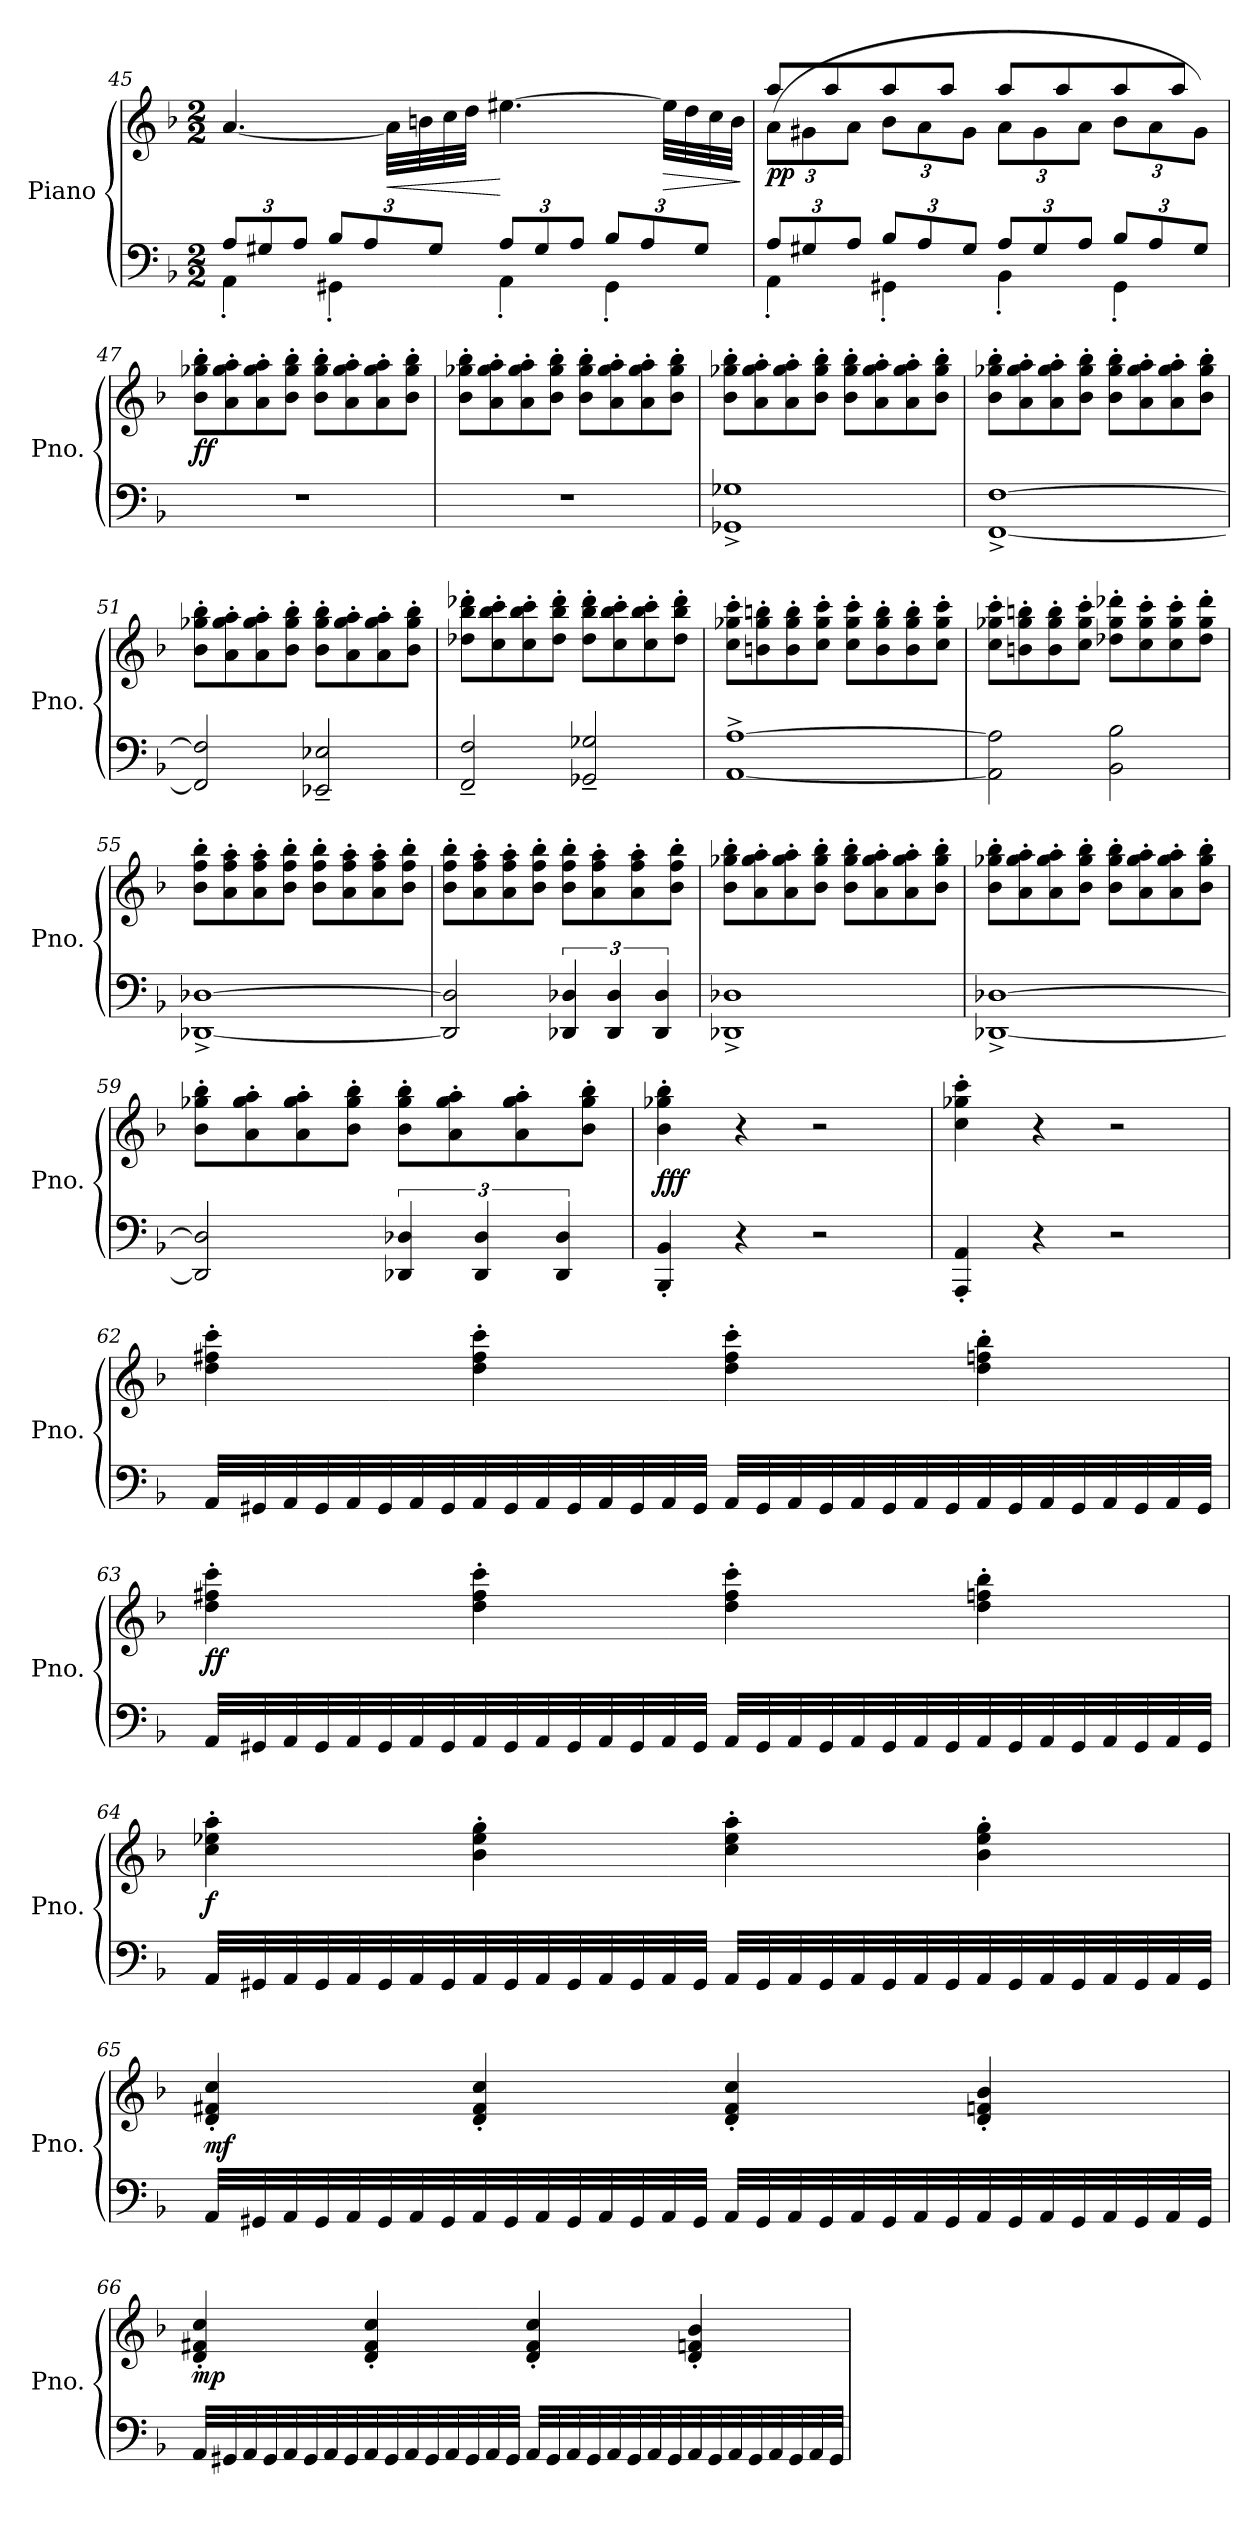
**kern	**kern	**dynam
*part1	*part1	*part1
*staff2	*staff1	*staff1/2
*I"Piano	*	*
*I'Pno.	*	*
*clefF4	*clefG2	*
*k[b-]	*k[b-]	*
*F:	*F:	*
*M2/2	*M2/2	*
*Xbrackettup	*	*
=45	=45	=45
*^	*	*
12A/L	4AA'\	[4.a/	.
12G#X/	.	.	.
12A/J	.	.	.
12B-/L	4GG#X'\	.	.
12A/	.	.	.
!	!	!	!LO:HP:b
.	.	32a\LLL]	<
.	.	32bn\	.
12G#/J	.	.	.
.	.	32cc\	.
.	.	32dd\JJJ	.
!	!	!	!LO:DY:n=1:b=2
!	!	!	!LO:DY:n=2:a
12A/L	4AA'\	[4.ee#X\	[ mp f
12G#/	.	.	.
12A/J	.	.	.
12B-/L	4GG#'\	.	.
12A/	.	.	.
!	!	!	!LO:HP:b
.	.	32ee#\LLL]	>
.	.	32dd\	.
12G#/J	.	.	.
.	.	32cc\	.
.	.	32b\JJJ	.
*v	*v	*	*
.	.	]
!!LO:LB:g=z
=46	=46	=46
*^	*	*
*	*	*Xbrackettup	*
*	*	*^	*
!	!	!	!	!LO:DY:b
12A/L	4AA'\	(12a\L	8aa/L	pp
12G#X/	.	12g#X\	.	.
.	.	.	8aa/	.
12A/J	.	12a\J	.	.
12B-/L	4GG#X'\	12b-\L	8aa/	.
12A/	.	12a\	.	.
.	.	.	8aa/J	.
12G#/J	.	12g#\J	.	.
12A/L	4BB-'\	12a\L	8aa/L	.
12G#/	.	12g#\	.	.
.	.	.	8aa/	.
12A/J	.	12a\J	.	.
12B-/L	4GG#'\	12b-\L	8aa/	.
12A/	.	12a\	.	.
.	.	.	8aa/J	.
12G#/J	.	12g#\J)	.	.
*v	*v	*	*	*
*	*v	*v	*
=47	=47	=47
!	!	!LO:DY:b
1r	8b-\' 8gg-X\' 8bb-\'L	ff
.	8a\' 8gg-\' 8aa\'	.
.	8a\' 8gg-\' 8aa\'	.
.	8b-\' 8gg-\' 8bb-\'J	.
.	8b-\' 8gg-\' 8bb-\'L	.
.	8a\' 8gg-\' 8aa\'	.
.	8a\' 8gg-\' 8aa\'	.
.	8b-\' 8gg-\' 8bb-\'J	.
=48	=48	=48
1r	8b-\' 8gg-X\' 8bb-\'L	.
.	8a\' 8gg-\' 8aa\'	.
.	8a\' 8gg-\' 8aa\'	.
.	8b-\' 8gg-\' 8bb-\'J	.
.	8b-\' 8gg-\' 8bb-\'L	.
.	8a\' 8gg-\' 8aa\'	.
.	8a\' 8gg-\' 8aa\'	.
.	8b-\' 8gg-\' 8bb-\'J	.
!!LO:LB:g=z
=49	=49	=49
!	!	!LO:DY:b=2
!	!	!LO:DY:n=1:a
1GG-X^ 1G-X^	8b-\' 8gg-X\' 8bb-\'L	fff mf
.	8a\' 8gg-\' 8aa\'	.
.	8a\' 8gg-\' 8aa\'	.
.	8b-\' 8gg-\' 8bb-\'J	.
.	8b-\' 8gg-\' 8bb-\'L	.
.	8a\' 8gg-\' 8aa\'	.
.	8a\' 8gg-\' 8aa\'	.
.	8b-\' 8gg-\' 8bb-\'J	.
=50	=50	=50
[1FF^ [1F^	8b-\' 8gg-X\' 8bb-\'L	.
.	8a\' 8gg-\' 8aa\'	.
.	8a\' 8gg-\' 8aa\'	.
.	8b-\' 8gg-\' 8bb-\'J	.
.	8b-\' 8gg-\' 8bb-\'L	.
.	8a\' 8gg-\' 8aa\'	.
.	8a\' 8gg-\' 8aa\'	.
.	8b-\' 8gg-\' 8bb-\'J	.
=51	=51	=51
2FF/] 2F/]	8b-\' 8gg-X\' 8bb-\'L	.
.	8a\' 8gg-\' 8aa\'	.
.	8a\' 8gg-\' 8aa\'	.
.	8b-\' 8gg-\' 8bb-\'J	.
2EE-X/~ 2E-X/~	8b-\' 8gg-\' 8bb-\'L	.
.	8a\' 8gg-\' 8aa\'	.
.	8a\' 8gg-\' 8aa\'	.
.	8b-\' 8gg-\' 8bb-\'J	.
!!LO:LB:g=z
=52	=52	=52
2FF/~ 2F/~	8dd-X\' 8bb-\' 8ddd-X\'L	.
.	8cc\' 8bb-\' 8ccc\'	.
.	8cc\' 8bb-\' 8ccc\'	.
.	8dd-\' 8bb-\' 8ddd-\'J	.
2GG-X/~ 2G-X/~	8dd-\' 8bb-\' 8ddd-\'L	.
.	8cc\' 8bb-\' 8ccc\'	.
.	8cc\' 8bb-\' 8ccc\'	.
.	8dd-\' 8bb-\' 8ddd-\'J	.
=53	=53	=53
[1AA^ [1A^	8cc\' 8gg-X\' 8ccc\'L	.
.	8bn\' 8gg-\' 8bbn\'	.
.	8b\' 8gg-\' 8bb\'	.
.	8cc\' 8gg-\' 8ccc\'J	.
.	8cc\' 8gg-\' 8ccc\'L	.
.	8b\' 8gg-\' 8bb\'	.
.	8b\' 8gg-\' 8bb\'	.
.	8cc\' 8gg-\' 8ccc\'J	.
=54	=54	=54
2AA\] 2A\]	8cc\' 8gg-X\' 8ccc\'L	.
.	8bn\' 8gg-\' 8bbn\'	.
.	8b\' 8gg-\' 8bb\'	.
.	8cc\' 8gg-\' 8ccc\'J	.
2BB-\ 2B-\	8dd-X\' 8gg-\' 8ddd-X\'L	.
.	8cc\' 8gg-\' 8ccc\'	.
.	8cc\' 8gg-\' 8ccc\'	.
.	8dd-\' 8gg-\' 8ddd-\'J	.
=55	=55	=55
[1DD-X^ [1D-X^	8b-\' 8ff\' 8bb-\'L	.
.	8a\' 8ff\' 8aa\'	.
.	8a\' 8ff\' 8aa\'	.
.	8b-\' 8ff\' 8bb-\'J	.
.	8b-\' 8ff\' 8bb-\'L	.
.	8a\' 8ff\' 8aa\'	.
.	8a\' 8ff\' 8aa\'	.
.	8b-\' 8ff\' 8bb-\'J	.
!!LO:LB:g=z
=56	=56	=56
2DD-/] 2D-/]	8b-\' 8ff\' 8bb-\'L	.
.	8a\' 8ff\' 8aa\'	.
.	8a\' 8ff\' 8aa\'	.
.	8b-\' 8ff\' 8bb-\'J	.
*brackettup	*	*
6DD-X/ 6D-X/	8b-\' 8ff\' 8bb-\'L	.
.	8a\' 8ff\' 8aa\'	.
6DD-/ 6D-/	.	.
.	8a\' 8ff\' 8aa\'	.
6DD-/ 6D-/	.	.
.	8b-\' 8ff\' 8bb-\'J	.
=57	=57	=57
1DD-X^ 1D-X^	8b-\' 8gg-X\' 8bb-\'L	.
.	8a\' 8gg-\' 8aa\'	.
.	8a\' 8gg-\' 8aa\'	.
.	8b-\' 8gg-\' 8bb-\'J	.
.	8b-\' 8gg-\' 8bb-\'L	.
.	8a\' 8gg-\' 8aa\'	.
.	8a\' 8gg-\' 8aa\'	.
.	8b-\' 8gg-\' 8bb-\'J	.
=58	=58	=58
[1DD-X^ [1D-X^	8b-\' 8gg-X\' 8bb-\'L	.
.	8a\' 8gg-\' 8aa\'	.
.	8a\' 8gg-\' 8aa\'	.
.	8b-\' 8gg-\' 8bb-\'J	.
.	8b-\' 8gg-\' 8bb-\'L	.
.	8a\' 8gg-\' 8aa\'	.
.	8a\' 8gg-\' 8aa\'	.
.	8b-\' 8gg-\' 8bb-\'J	.
!!LO:PB:g=z
=59	=59	=59
2DD-/] 2D-/]	8b-\' 8gg-X\' 8bb-\'L	.
.	8a\' 8gg-\' 8aa\'	.
.	8a\' 8gg-\' 8aa\'	.
.	8b-\' 8gg-\' 8bb-\'J	.
6DD-X/ 6D-X/	8b-\' 8gg-\' 8bb-\'L	.
.	8a\' 8gg-\' 8aa\'	.
6DD-/ 6D-/	.	.
.	8a\' 8gg-\' 8aa\'	.
6DD-/ 6D-/	.	.
.	8b-\' 8gg-\' 8bb-\'J	.
=60	=60	=60
!	!	!LO:DY:b
4BBB-/' 4BB-/'	4b-\' 4gg-X\' 4bb-\'	fff
4r	4r	.
2r	2r	.
=61	=61	=61
4AAA/' 4AA/'	4cc\' 4gg-X\' 4ccc\'	.
4r	4r	.
2r	2r	.
!!LO:LB:g=z
=62	=62	=62
32AA/LLL	4dd\' 4ff#X\' 4ccc\'	.
32GG#X/	.	.
32AA/	.	.
32GG#/	.	.
32AA/	.	.
32GG#/	.	.
32AA/	.	.
32GG#/	.	.
32AA/	4dd\' 4ff#\' 4ccc\'	.
32GG#/	.	.
32AA/	.	.
32GG#/	.	.
32AA/	.	.
32GG#/	.	.
32AA/	.	.
32GG#/JJJ	.	.
32AA/LLL	4dd\' 4ff#\' 4ccc\'	.
32GG#/	.	.
32AA/	.	.
32GG#/	.	.
32AA/	.	.
32GG#/	.	.
32AA/	.	.
32GG#/	.	.
32AA/	4dd\' 4ffn\' 4bb-\'	.
32GG#/	.	.
32AA/	.	.
32GG#/	.	.
32AA/	.	.
32GG#/	.	.
32AA/	.	.
32GG#/JJJ	.	.
!!LO:LB:g=z
=63	=63	=63
!	!	!LO:DY:b
32AA/LLL	4dd\' 4ff#X\' 4ccc\'	ff
32GG#X/	.	.
32AA/	.	.
32GG#/	.	.
32AA/	.	.
32GG#/	.	.
32AA/	.	.
32GG#/	.	.
32AA/	4dd\' 4ff#\' 4ccc\'	.
32GG#/	.	.
32AA/	.	.
32GG#/	.	.
32AA/	.	.
32GG#/	.	.
32AA/	.	.
32GG#/JJJ	.	.
32AA/LLL	4dd\' 4ff#\' 4ccc\'	.
32GG#/	.	.
32AA/	.	.
32GG#/	.	.
32AA/	.	.
32GG#/	.	.
32AA/	.	.
32GG#/	.	.
32AA/	4dd\' 4ffn\' 4bb-\'	.
32GG#/	.	.
32AA/	.	.
32GG#/	.	.
32AA/	.	.
32GG#/	.	.
32AA/	.	.
32GG#/JJJ	.	.
!!LO:LB:g=z
=64	=64	=64
!	!	!LO:DY:b
32AA/LLL	4cc\' 4ee-X\' 4aa\'	f
32GG#X/	.	.
32AA/	.	.
32GG#/	.	.
32AA/	.	.
32GG#/	.	.
32AA/	.	.
32GG#/	.	.
32AA/	4b-\' 4ee-\' 4gg\'	.
32GG#/	.	.
32AA/	.	.
32GG#/	.	.
32AA/	.	.
32GG#/	.	.
32AA/	.	.
32GG#/JJJ	.	.
32AA/LLL	4cc\' 4ee-\' 4aa\'	.
32GG#/	.	.
32AA/	.	.
32GG#/	.	.
32AA/	.	.
32GG#/	.	.
32AA/	.	.
32GG#/	.	.
32AA/	4b-\' 4ee-\' 4gg\'	.
32GG#/	.	.
32AA/	.	.
32GG#/	.	.
32AA/	.	.
32GG#/	.	.
32AA/	.	.
32GG#/JJJ	.	.
!!LO:LB:g=z
=65	=65	=65
!	!	!LO:DY:b
32AA/LLL	4d/' 4f#X/' 4cc/'	mf
32GG#X/	.	.
32AA/	.	.
32GG#/	.	.
32AA/	.	.
32GG#/	.	.
32AA/	.	.
32GG#/	.	.
32AA/	4d/' 4f#/' 4cc/'	.
32GG#/	.	.
32AA/	.	.
32GG#/	.	.
32AA/	.	.
32GG#/	.	.
32AA/	.	.
32GG#/JJJ	.	.
32AA/LLL	4d/' 4f#/' 4cc/'	.
32GG#/	.	.
32AA/	.	.
32GG#/	.	.
32AA/	.	.
32GG#/	.	.
32AA/	.	.
32GG#/	.	.
32AA/	4d/' 4fn/' 4b-/'	.
32GG#/	.	.
32AA/	.	.
32GG#/	.	.
32AA/	.	.
32GG#/	.	.
32AA/	.	.
32GG#/JJJ	.	.
!!LO:PB:g=z
=66	=66	=66
!	!	!LO:DY:b
32AA/LLL	4d/' 4f#X/' 4cc/'	mp
32GG#X/	.	.
32AA/	.	.
32GG#/	.	.
32AA/	.	.
32GG#/	.	.
32AA/	.	.
32GG#/	.	.
32AA/	4d/' 4f#/' 4cc/'	.
32GG#/	.	.
32AA/	.	.
32GG#/	.	.
32AA/	.	.
32GG#/	.	.
32AA/	.	.
32GG#/JJJ	.	.
32AA/LLL	4d/' 4f#/' 4cc/'	.
32GG#/	.	.
32AA/	.	.
32GG#/	.	.
32AA/	.	.
32GG#/	.	.
32AA/	.	.
32GG#/	.	.
32AA/	4d/' 4fn/' 4b-/'	.
32GG#/	.	.
32AA/	.	.
32GG#/	.	.
32AA/	.	.
32GG#/	.	.
32AA/	.	.
32GG#/JJJ	.	.
=	=	=
*-	*-	*-
